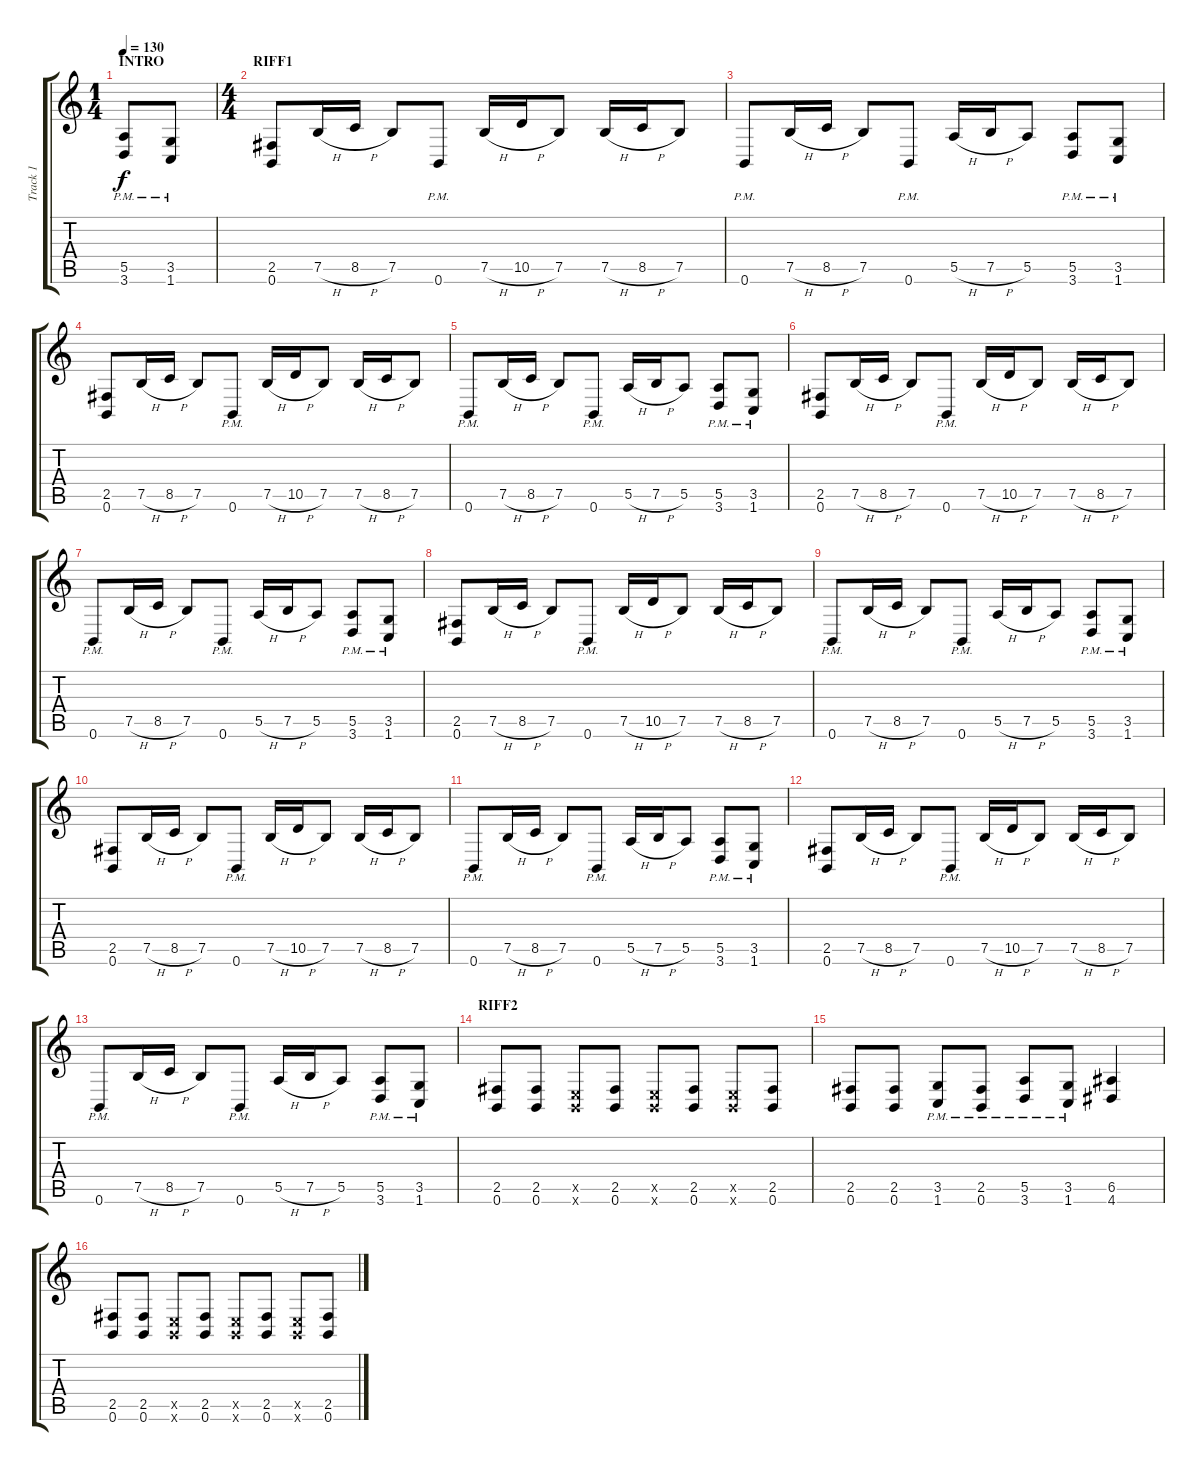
\track ("Track 1" "Track 1") {instrument overdrivenguitar}
\staff {score tabs}
\tuning (B3 Gb3 D3 A2 E2 B1) {hide}
\ts (1 4)
\section ("" "INTRO")
\tempo 130
\clef g2
\ks c
(5.5{pm} 3.6{pm}).8{dy f instrument overdrivenguitar} (3.5{pm} 1.6{pm}).8 |
\ts (4 4)
\section ("" "RIFF1")
(2.5 0.6).8 7.5{h}.16 8.5{h}.16 7.5.8 0.6{pm}.8 7.5{h}.16 10.5{h}.16 7.5.8 7.5{h}.16 8.5{h}.16 7.5.8 |
0.6{pm}.8 7.5{h}.16 8.5{h}.16 7.5.8 0.6{pm}.8 5.5{h}.16 7.5{h}.16 5.5.8 (5.5{pm} 3.6{pm}).8 (3.5{pm} 1.6{pm}).8 |
(2.5 0.6).8 7.5{h}.16 8.5{h}.16 7.5.8 0.6{pm}.8 7.5{h}.16 10.5{h}.16 7.5.8 7.5{h}.16 8.5{h}.16 7.5.8 |
0.6{pm}.8 7.5{h}.16 8.5{h}.16 7.5.8 0.6{pm}.8 5.5{h}.16 7.5{h}.16 5.5.8 (5.5{pm} 3.6{pm}).8 (3.5{pm} 1.6{pm}).8 |
(2.5 0.6).8 7.5{h}.16 8.5{h}.16 7.5.8 0.6{pm}.8 7.5{h}.16 10.5{h}.16 7.5.8 7.5{h}.16 8.5{h}.16 7.5.8 |
0.6{pm}.8 7.5{h}.16 8.5{h}.16 7.5.8 0.6{pm}.8 5.5{h}.16 7.5{h}.16 5.5.8 (5.5{pm} 3.6{pm}).8 (3.5{pm} 1.6{pm}).8 |
(2.5 0.6).8 7.5{h}.16 8.5{h}.16 7.5.8 0.6{pm}.8 7.5{h}.16 10.5{h}.16 7.5.8 7.5{h}.16 8.5{h}.16 7.5.8 |
0.6{pm}.8 7.5{h}.16 8.5{h}.16 7.5.8 0.6{pm}.8 5.5{h}.16 7.5{h}.16 5.5.8 (5.5{pm} 3.6{pm}).8 (3.5{pm} 1.6{pm}).8 |
(2.5 0.6).8 7.5{h}.16 8.5{h}.16 7.5.8 0.6{pm}.8 7.5{h}.16 10.5{h}.16 7.5.8 7.5{h}.16 8.5{h}.16 7.5.8 |
0.6{pm}.8 7.5{h}.16 8.5{h}.16 7.5.8 0.6{pm}.8 5.5{h}.16 7.5{h}.16 5.5.8 (5.5{pm} 3.6{pm}).8 (3.5{pm} 1.6{pm}).8 |
(2.5 0.6).8 7.5{h}.16 8.5{h}.16 7.5.8 0.6{pm}.8 7.5{h}.16 10.5{h}.16 7.5.8 7.5{h}.16 8.5{h}.16 7.5.8 |
0.6{pm}.8 7.5{h}.16 8.5{h}.16 7.5.8 0.6{pm}.8 5.5{h}.16 7.5{h}.16 5.5.8 (5.5{pm} 3.6{pm}).8 (3.5{pm} 1.6{pm}).8 |
\section ("" "RIFF2")
(2.5 0.6).8 (2.5 0.6).8 (0.5{x} 0.6{x}).8 (2.5 0.6).8 (0.5{x} 0.6{x}).8 (2.5 0.6).8 (0.5{x} 0.6{x}).8 (2.5 0.6).8 |
(2.5 0.6).8 (2.5 0.6).8 (3.5{pm} 1.6{pm}).8 (2.5{pm} 0.6{pm}).8 (5.5{pm} 3.6{pm}).8 (3.5{pm} 1.6{pm}).8 (6.5 4.6).4 |
(2.5 0.6).8 (2.5 0.6).8 (0.5{x} 0.6{x}).8 (2.5 0.6).8 (0.5{x} 0.6{x}).8 (2.5 0.6).8 (0.5{x} 0.6{x}).8 (2.5 0.6).8
